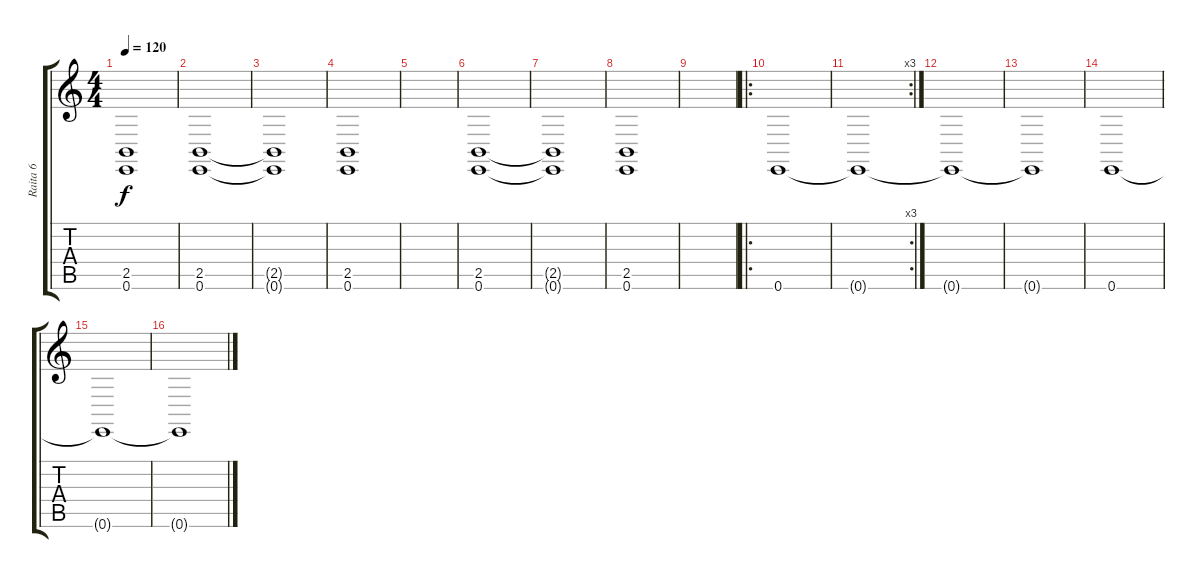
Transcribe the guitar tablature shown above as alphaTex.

\track ("Raita 6" "Raita 6") {instrument stringensemble1}
\staff {score tabs}
\tuning (E4 B3 G3 D3 A2 E2) {hide}
\ts (4 4)
\tempo 120
\clef g2
\ks c
(2.5{t} 0.6{t}).1{dy f} |
(2.5 0.6).1 |
(2.5{t} 0.6{t}).1 |
(2.5 0.6).1 |
|
(2.5 0.6).1 |
(2.5{t} 0.6{t}).1 |
(2.5 0.6).1 |
|
\ro
0.6.1 |
\rc 3
0.6{t}.1 |
0.6{t}.1 |
0.6{t}.1 |
0.6.1 |
0.6{t}.1 |
0.6{t}.1
